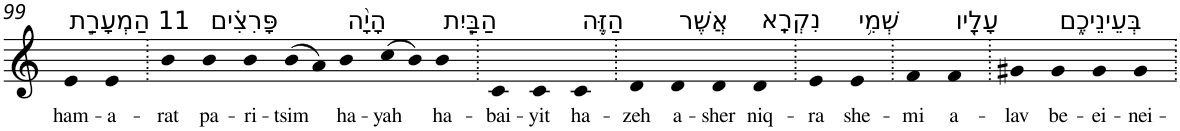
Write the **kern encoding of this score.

**kern	**text
*part1	*part1
*staff1	*staff1
*I"Piano	*
*I'Pno	*
!!LO:PB:g=z
*clefG2	*
*k[]	*
=99	=99
!LO:TX:a:t=11 הַמְעָרַ֣ת	!
!	!LO:LY:b
4e	ham-
!	!LO:LY:b
4e	-a-
=100.	=100.
!	!LO:LY:b
4b	-rat
!LO:TX:a:t=פָּרִצִ֗ים	!
!	!LO:LY:b
4b	pa-
!	!LO:LY:b
4b	-ri-
!	!LO:LY:b
(>8b	-tsim
8a)	.
!LO:TX:a:t=הָיָ֨ה	!
!	!LO:LY:b
4b	ha-
!	!LO:LY:b
(>8cc	-yah
8b)	.
!LO:TX:a:t=הַבַּ֧יִת	!
!	!LO:LY:b
4b	ha-
=101.	=101.
!	!LO:LY:b
4c	-bai-
!	!LO:LY:b
4c	-yit
!LO:TX:a:t=הַזֶּ֛ה	!
!	!LO:LY:b
4c	ha-
=102.	=102.
!	!LO:LY:b
4d	-zeh
!LO:TX:a:t=אֲשֶׁר	!
!	!LO:LY:b
4d	a-
!	!LO:LY:b
4d	-sher
!LO:TX:a:t=נִקְרָֽא	!
!	!LO:LY:b
4d	niq-
=103.	=103.
!	!LO:LY:b
4e	-ra
!LO:TX:a:t=שְׁמִ֥י	!
!	!LO:LY:b
4e	she-
=104.	=104.
!	!LO:LY:b
4f	-mi
!LO:TX:a:t=עָלָ֖יו	!
!	!LO:LY:b
4f	a-
=105.	=105.
!	!LO:LY:b
4g#X	-lav
!LO:TX:a:t=בְּעֵינֵיכֶ֑ם	!
!	!LO:LY:b
4g#	be-
!	!LO:LY:b
4g#	-ei-
!	!LO:LY:b
4g#	-nei-
=.	=.
*-	*-
